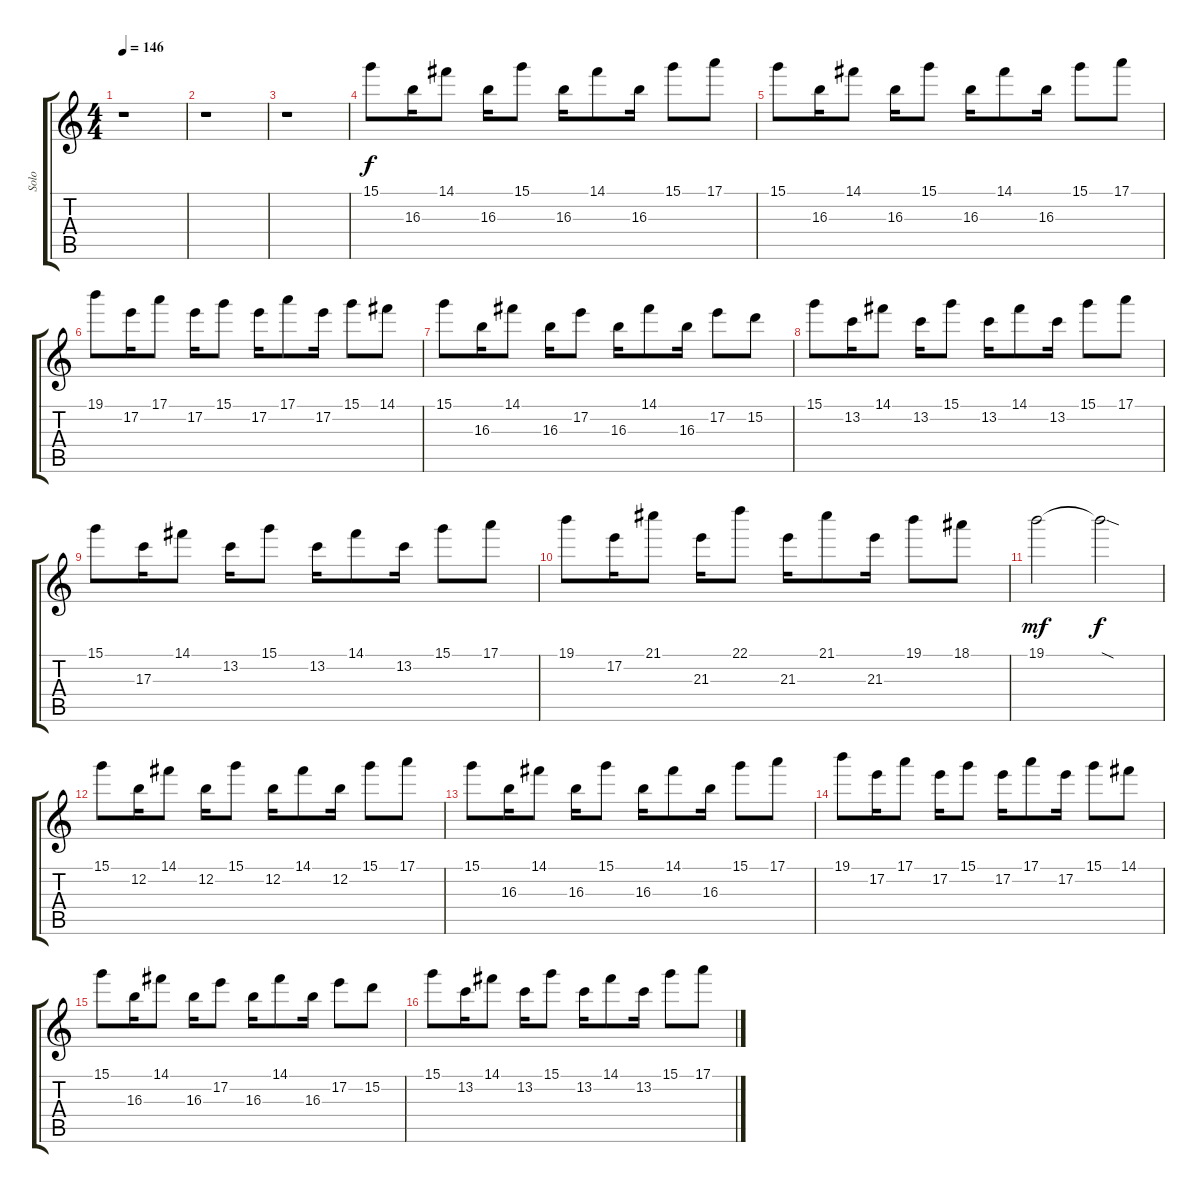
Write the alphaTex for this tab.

\track ("Solo" "Solo") {instrument distortionguitar}
\staff {score tabs}
\tuning (E4 B3 G3 D3 A2 E2) {hide}
\ts (4 4)
\tempo 146
\clef g2
\ks c
r.1{dy f} |
r.1 |
r.1 |
15.1.8 16.3.16 14.1.8 16.3.16 15.1.8 16.3.16 14.1.8 16.3.16 15.1.8 17.1.8 |
15.1.8 16.3.16 14.1.8 16.3.16 15.1.8 16.3.16 14.1.8 16.3.16 15.1.8 17.1.8 |
19.1.8 17.2.16 17.1.8 17.2.16 15.1.8 17.2.16 17.1.8 17.2.16 15.1.8 14.1.8 |
15.1.8 16.3.16 14.1.8 16.3.16 17.2.8 16.3.16 14.1.8 16.3.16 17.2.8 15.2.8 |
15.1.8 13.2.16 14.1.8 13.2.16 15.1.8 13.2.16 14.1.8 13.2.16 15.1.8 17.1.8 |
15.1.8 17.3.16 14.1.8 13.2.16 15.1.8 13.2.16 14.1.8 13.2.16 15.1.8 17.1.8 |
19.1.8 17.2.16 21.1.8 21.3.16 22.1.8 21.3.16 21.1.8 21.3.16 19.1.8 18.1.8 |
19.1.2{dy mf} 19.1{sod t}.2{dy f} |
15.1.8 12.2.16 14.1.8 12.2.16 15.1.8 12.2.16 14.1.8 12.2.16 15.1.8 17.1.8 |
15.1.8 16.3.16 14.1.8 16.3.16 15.1.8 16.3.16 14.1.8 16.3.16 15.1.8 17.1.8 |
19.1.8 17.2.16 17.1.8 17.2.16 15.1.8 17.2.16 17.1.8 17.2.16 15.1.8 14.1.8 |
15.1.8 16.3.16 14.1.8 16.3.16 17.2.8 16.3.16 14.1.8 16.3.16 17.2.8 15.2.8 |
15.1.8 13.2.16 14.1.8 13.2.16 15.1.8 13.2.16 14.1.8 13.2.16 15.1.8 17.1.8
